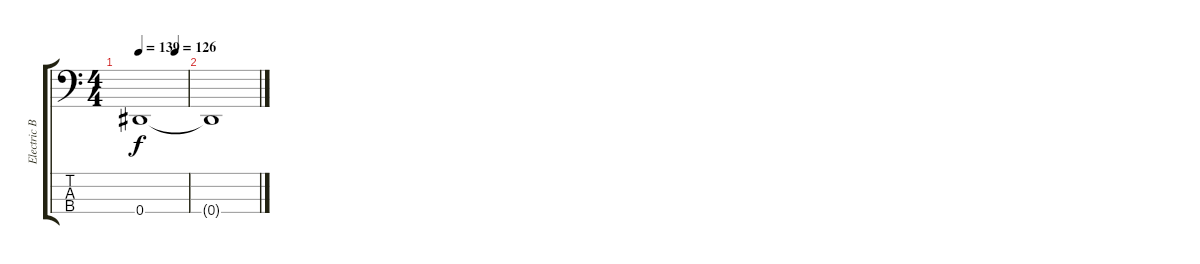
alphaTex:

\track ("Electric Bass" "Electric B") {instrument electricbasspick}
\staff {score tabs}
\tuning (Gb2 Db2 Ab1 Eb1) {hide}
\ts (4 4)
\tempo 139
\tempo (126 0.75)
\clef f4
\ks c
0.4.1{dy f} |
0.4{t}.1
